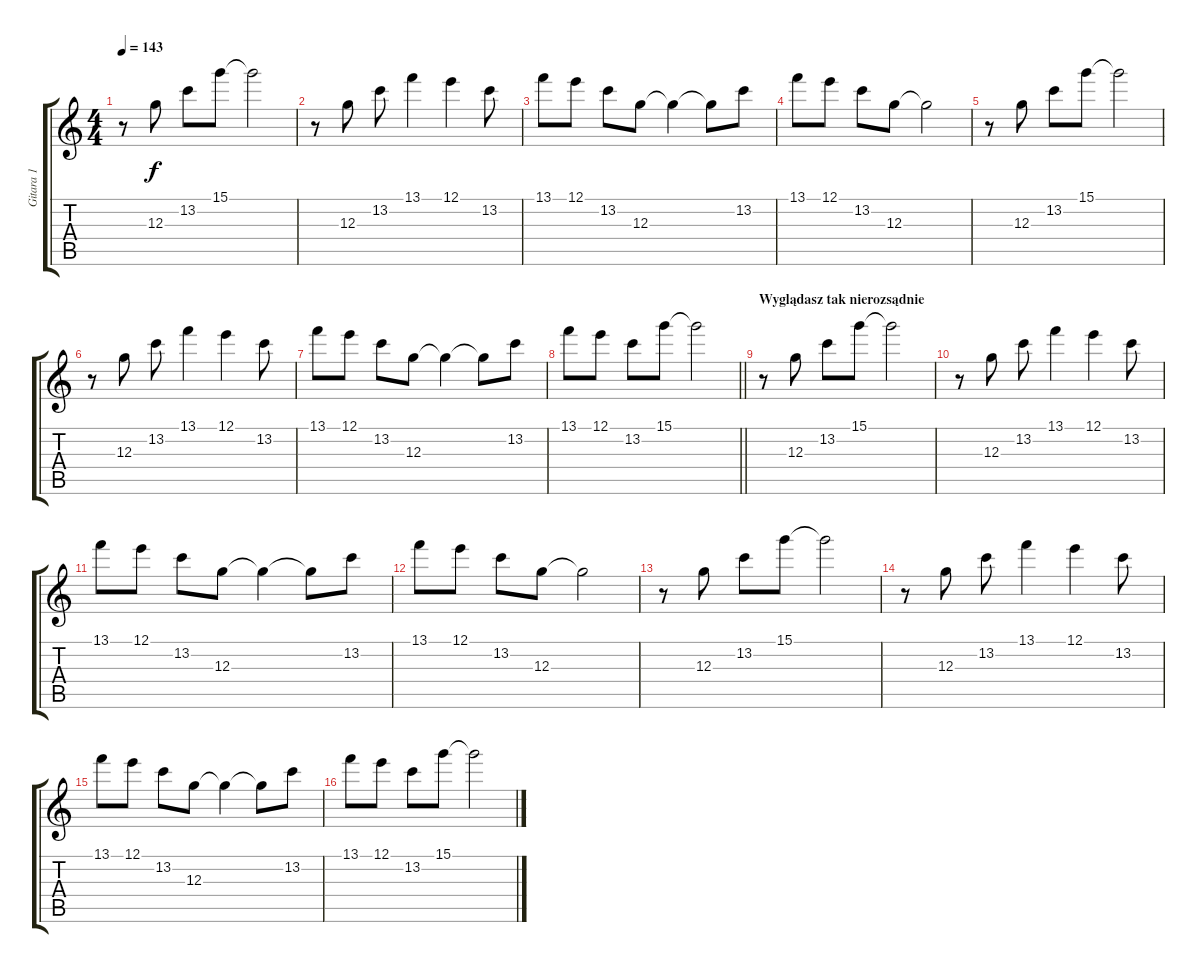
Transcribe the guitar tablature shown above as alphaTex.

\track ("Gitara 1" "Gitara 1") {instrument overdrivenguitar}
\staff {score tabs}
\tuning (E4 B3 G3 D3 A2 E2) {hide}
\ts (4 4)
\tempo 143
\clef g2
\ks c
r.8{dy f} 12.3.8 13.2.8 15.1.8 15.1{t}.2 |
r.8 12.3.8 13.2.8 13.1.4 12.1.4 13.2.8 |
13.1.8 12.1.8 13.2.8 12.3.8 12.3{t}.4 12.3{t}.8 13.2.8 |
13.1.8 12.1.8 13.2.8 12.3.8 12.3{t}.2 |
r.8 12.3.8 13.2.8 15.1.8 15.1{t}.2 |
r.8 12.3.8 13.2.8 13.1.4 12.1.4 13.2.8 |
13.1.8 12.1.8 13.2.8 12.3.8 12.3{t}.4 12.3{t}.8 13.2.8 |
\barLineRight lightlight
13.1.8 12.1.8 13.2.8 15.1.8 15.1{t}.2 |
\section ("" "Wyglądasz tak nierozsądnie")
r.8 12.3.8 13.2.8 15.1.8 15.1{t}.2 |
r.8 12.3.8 13.2.8 13.1.4 12.1.4 13.2.8 |
13.1.8 12.1.8 13.2.8 12.3.8 12.3{t}.4 12.3{t}.8 13.2.8 |
13.1.8 12.1.8 13.2.8 12.3.8 12.3{t}.2 |
r.8 12.3.8 13.2.8 15.1.8 15.1{t}.2 |
r.8 12.3.8 13.2.8 13.1.4 12.1.4 13.2.8 |
13.1.8 12.1.8 13.2.8 12.3.8 12.3{t}.4 12.3{t}.8 13.2.8 |
13.1.8 12.1.8 13.2.8 15.1.8 15.1{t}.2
